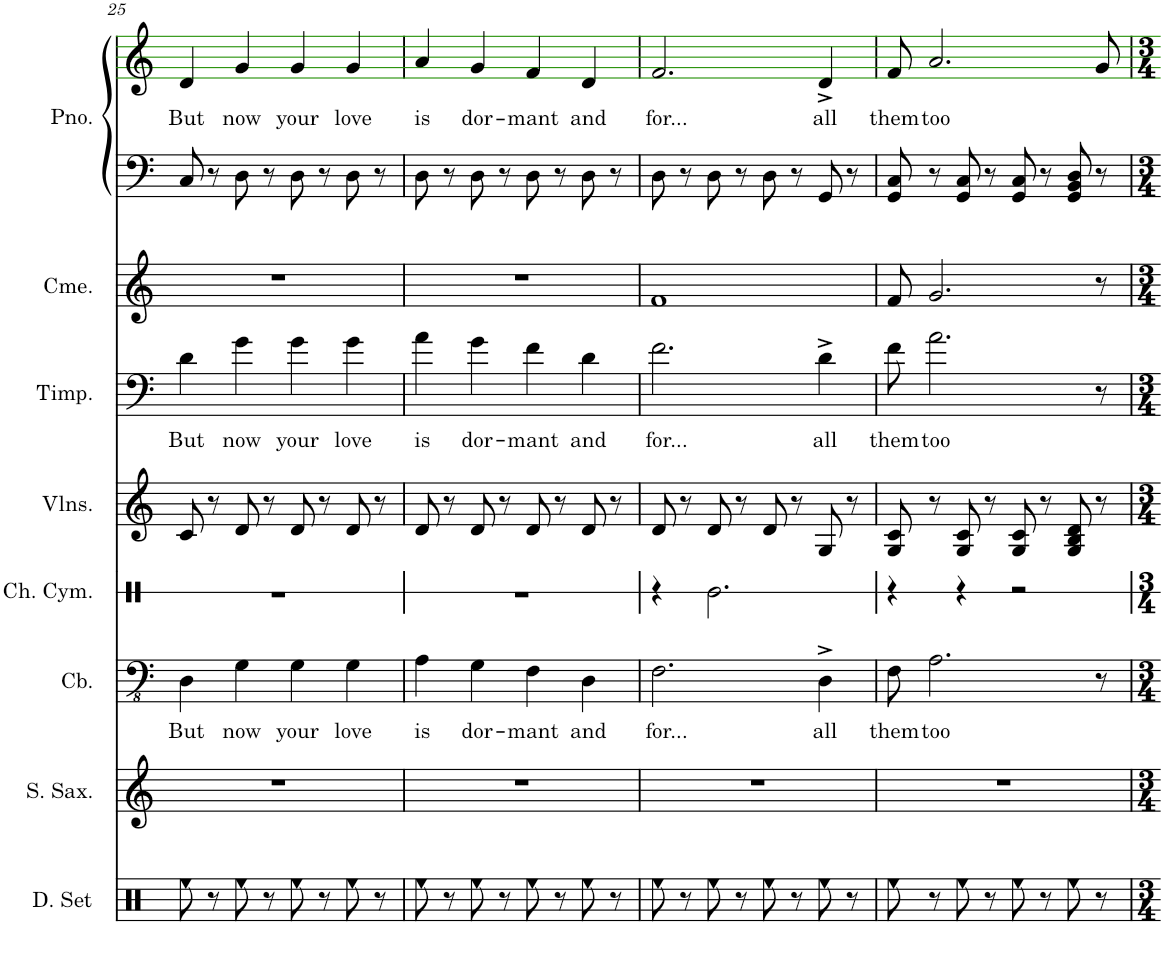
**kern	**kern	**kern	**text	**kern	**kern	**kern	**text	**kern	**kern	**kern	**text
*part8	*part7	*part6	*part6	*part5	*part4	*part3	*part3	*part2	*part1	*part1	*part1
*staff9	*staff8	*staff7	*staff7	*staff6	*staff5	*staff4	*staff4	*staff3	*staff2	*staff1	*staff1
*I"Drumset	*I"Soprano Saxophone	*I"Contrabass	*	*I"Chinese Cymbal	*I"Violins	*I"Timpani	*	*I"Chimes	*I"Grand Piano	*	*
*I'D. Set	*I'S. Sax.	*I'Cb.	*	*I'Ch. Cym.	*I'Vlns.	*I'Timp.	*	*I'Cme.	*I'Pno.	*	*
!!LO:PB:g=z
*clefX	*clefG2	*clefFv4	*	*clefX	*clefG2	*clefF4	*	*clefG2	*clefF4	*clefG2	*
*	*ITrd1c2	*ITrd7c12	*	*	*	*	*	*	*	*	*
*k[]	*k[]	*k[]	*	*k[]	*k[]	*k[]	*	*k[]	*k[]	*k[]	*
*M4/4	*M4/4	*M4/4	*	*M4/4	*M4/4	*M4/4	*	*M4/4	*M4/4	*M4/4	*
=25	=25	=25	=25	=25	=25	=25	=25	=25	=25	=25	=25
!	!	!	!LO:LY:b	!	!	!	!LO:LY:b	!	!	!	!LO:LY:b
8Ree\	1r	4DD\	But	1r	8c/	4d\	But	1r	8C/	4d/	But
8r	.	.	.	.	8r	.	.	.	8r	.	.
!	!	!	!LO:LY:b	!	!	!	!LO:LY:b	!	!	!	!LO:LY:b
8Ree\	.	4GG\	now	.	8d/	4g\	now	.	8D\	4g/	now
8r	.	.	.	.	8r	.	.	.	8r	.	.
!	!	!	!LO:LY:b	!	!	!	!LO:LY:b	!	!	!	!LO:LY:b
8Ree\	.	4GG\	your	.	8d/	4g\	your	.	8D\	4g/	your
8r	.	.	.	.	8r	.	.	.	8r	.	.
!	!	!	!LO:LY:b	!	!	!	!LO:LY:b	!	!	!	!LO:LY:b
8Ree\	.	4GG\	love	.	8d/	4g\	love	.	8D\	4g/	love
8r	.	.	.	.	8r	.	.	.	8r	.	.
=26	=26	=26	=26	=26	=26	=26	=26	=26	=26	=26	=26
!	!	!	!LO:LY:b	!	!	!	!LO:LY:b	!	!	!	!LO:LY:b
8Ree\	1r	4AA\	is	1r	8d/	4a\	is	1r	8D\	4a/	is
8r	.	.	.	.	8r	.	.	.	8r	.	.
!	!	!	!LO:LY:b	!	!	!	!LO:LY:b	!	!	!	!LO:LY:b
8Ree\	.	4GG\	dor-	.	8d/	4g\	dor-	.	8D\	4g/	dor-
8r	.	.	.	.	8r	.	.	.	8r	.	.
!	!	!	!LO:LY:b	!	!	!	!LO:LY:b	!	!	!	!LO:LY:b
8Ree\	.	4FF\	-mant	.	8d/	4f\	-mant	.	8D\	4f/	-mant
8r	.	.	.	.	8r	.	.	.	8r	.	.
!	!	!	!LO:LY:b	!	!	!	!LO:LY:b	!	!	!	!LO:LY:b
8Ree\	.	4DD\	and	.	8d/	4d\	and	.	8D\	4d/	and
8r	.	.	.	.	8r	.	.	.	8r	.	.
=27	=27	=27	=27	=27	=27	=27	=27	=27	=27	=27	=27
!	!	!	!LO:LY:b	!	!	!	!LO:LY:b	!	!	!	!LO:LY:b
8Ree\	1r	2.FF\	for...	4r	8d/	2.f\	for...	1f	8D\	2.f/	for...
8r	.	.	.	.	8r	.	.	.	8r	.	.
8Ree\	.	.	.	2.Re\	8d/	.	.	.	8D\	.	.
8r	.	.	.	.	8r	.	.	.	8r	.	.
8Ree\	.	.	.	.	8d/	.	.	.	8D\	.	.
8r	.	.	.	.	8r	.	.	.	8r	.	.
!	!	!	!LO:LY:b	!	!	!	!LO:LY:b	!	!	!	!LO:LY:b
8Ree\	.	4DD^\	all	.	8G/	4d^\	all	.	8GG/	4d^/	all
8r	.	.	.	.	8r	.	.	.	8r	.	.
=28	=28	=28	=28	=28	=28	=28	=28	=28	=28	=28	=28
!	!	!	!LO:LY:b	!	!	!	!LO:LY:b	!	!	!	!LO:LY:b
8Ree\	1r	8FF\	them	4r	8G/ 8c/	8f\	them	8f/	8GG/ 8C/	8f/	them
!	!	!	!LO:LY:b	!	!	!	!LO:LY:b	!	!	!	!LO:LY:b
8r	.	2.AA\	too	.	8r	2.a\	too	2.g/	8r	2.a/	too
8Ree\	.	.	.	4r	8G/ 8c/	.	.	.	8GG/ 8C/	.	.
8r	.	.	.	.	8r	.	.	.	8r	.	.
8Ree\	.	.	.	2r	8G/ 8c/	.	.	.	8GG/ 8C/	.	.
8r	.	.	.	.	8r	.	.	.	8r	.	.
8Ree\	.	.	.	.	8G/ 8B/ 8d/	.	.	.	8GG/ 8BB/ 8D/	.	.
8r	.	8r	.	.	8r	8r	.	8r	8r	8g/	.
=	=	=	=	=	=	=	=	=	=	=	=
*-	*-	*-	*-	*-	*-	*-	*-	*-	*-	*-	*-
